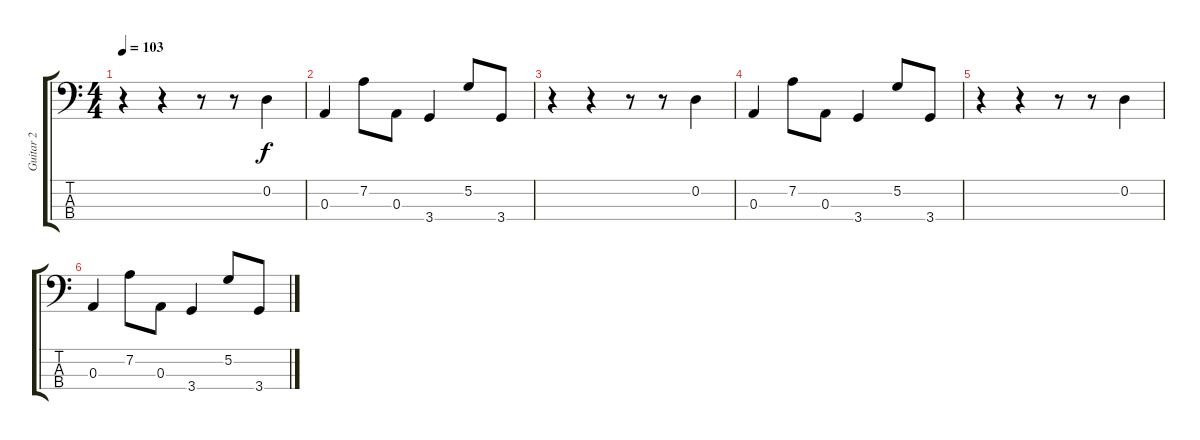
\track ("Guitar 2" "Guitar 2") {instrument acousticguitarsteel}
\staff {score tabs}
\tuning (G2 D2 A1 E1) {hide}
\ts (4 4)
\tempo 103
\clef f4
\ks c
r.4{dy f} r.4 r.8 r.8 0.2.4 |
0.3.4 7.2.8 0.3.8 3.4.4 5.2.8 3.4.8 |
r.4 r.4 r.8 r.8 0.2.4 |
0.3.4 7.2.8 0.3.8 3.4.4 5.2.8 3.4.8 |
r.4 r.4 r.8 r.8 0.2.4 |
0.3.4 7.2.8 0.3.8 3.4.4 5.2.8 3.4.8
